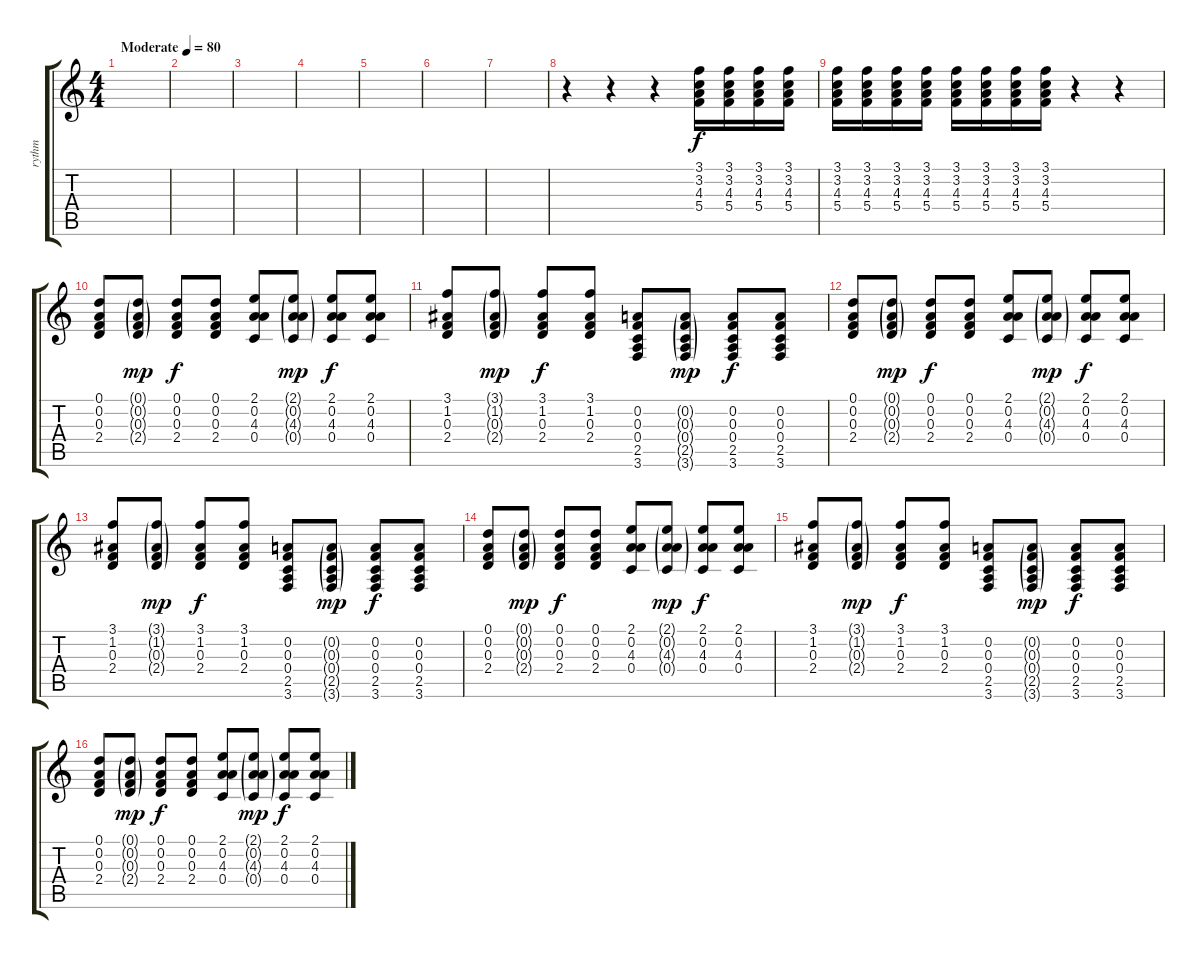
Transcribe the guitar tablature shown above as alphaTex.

\track ("rythm" "rythm") {instrument acousticguitarsteel}
\staff {score tabs}
\tuning (D4 A3 F3 C3 G2 D2) {hide}
\ts (4 4)
\tempo (80 "Moderate")
\clef g2
\ks c
|
|
|
|
|
|
|
r.4 r.4 r.4{volume 2} (3.1 3.2 4.3 5.4).16{volume 13 instrument distortionguitar} (3.1 3.2 4.3 5.4).16 (3.1 3.2 4.3 5.4).16 (3.1 3.2 4.3 5.4).16 |
(3.1 3.2 4.3 5.4).16 (3.1 3.2 4.3 5.4).16 (3.1 3.2 4.3 5.4).16 (3.1 3.2 4.3 5.4).16 (3.1 3.2 4.3 5.4).16 (3.1 3.2 4.3 5.4).16 (3.1 3.2 4.3 5.4).16 (3.1 3.2 4.3 5.4).16 r.4 r.4{volume 7 instrument acousticguitarsteel} |
(0.1 0.2 0.3 2.4).8 (0.1{g} 0.2{g} 0.3{g} 2.4{g}).8{dy mp} (0.1 0.2 0.3 2.4).8{dy f} (0.1 0.2 0.3 2.4).8 (2.1 0.2 4.3 0.4).8 (2.1{g} 0.2{g} 4.3{g} 0.4{g}).8{dy mp} (2.1 0.2 4.3 0.4).8{dy f} (2.1 0.2 4.3 0.4).8 |
(3.1 1.2 0.3 2.4).8 (3.1{g} 1.2{g} 0.3{g} 2.4{g}).8{dy mp} (3.1 1.2 0.3 2.4).8{dy f} (3.1 1.2 0.3 2.4).8 (0.2 0.3 0.4 2.5 3.6).8 (0.2{g} 0.3{g} 0.4{g} 2.5{g} 3.6{g}).8{dy mp} (0.2 0.3 0.4 2.5 3.6).8{dy f} (0.2 0.3 0.4 2.5 3.6).8 |
(0.1 0.2 0.3 2.4).8 (0.1{g} 0.2{g} 0.3{g} 2.4{g}).8{dy mp} (0.1 0.2 0.3 2.4).8{dy f} (0.1 0.2 0.3 2.4).8 (2.1 0.2 4.3 0.4).8 (2.1{g} 0.2{g} 4.3{g} 0.4{g}).8{dy mp} (2.1 0.2 4.3 0.4).8{dy f} (2.1 0.2 4.3 0.4).8 |
(3.1 1.2 0.3 2.4).8 (3.1{g} 1.2{g} 0.3{g} 2.4{g}).8{dy mp} (3.1 1.2 0.3 2.4).8{dy f} (3.1 1.2 0.3 2.4).8 (0.2 0.3 0.4 2.5 3.6).8 (0.2{g} 0.3{g} 0.4{g} 2.5{g} 3.6{g}).8{dy mp} (0.2 0.3 0.4 2.5 3.6).8{dy f} (0.2 0.3 0.4 2.5 3.6).8 |
(0.1 0.2 0.3 2.4).8 (0.1{g} 0.2{g} 0.3{g} 2.4{g}).8{dy mp} (0.1 0.2 0.3 2.4).8{dy f} (0.1 0.2 0.3 2.4).8 (2.1 0.2 4.3 0.4).8 (2.1{g} 0.2{g} 4.3{g} 0.4{g}).8{dy mp} (2.1 0.2 4.3 0.4).8{dy f} (2.1 0.2 4.3 0.4).8 |
(3.1 1.2 0.3 2.4).8 (3.1{g} 1.2{g} 0.3{g} 2.4{g}).8{dy mp} (3.1 1.2 0.3 2.4).8{dy f} (3.1 1.2 0.3 2.4).8 (0.2 0.3 0.4 2.5 3.6).8 (0.2{g} 0.3{g} 0.4{g} 2.5{g} 3.6{g}).8{dy mp} (0.2 0.3 0.4 2.5 3.6).8{dy f} (0.2 0.3 0.4 2.5 3.6).8 |
(0.1 0.2 0.3 2.4).8 (0.1{g} 0.2{g} 0.3{g} 2.4{g}).8{dy mp} (0.1 0.2 0.3 2.4).8{dy f} (0.1 0.2 0.3 2.4).8 (2.1 0.2 4.3 0.4).8 (2.1{g} 0.2{g} 4.3{g} 0.4{g}).8{dy mp} (2.1 0.2 4.3 0.4).8{dy f} (2.1 0.2 4.3 0.4).8
